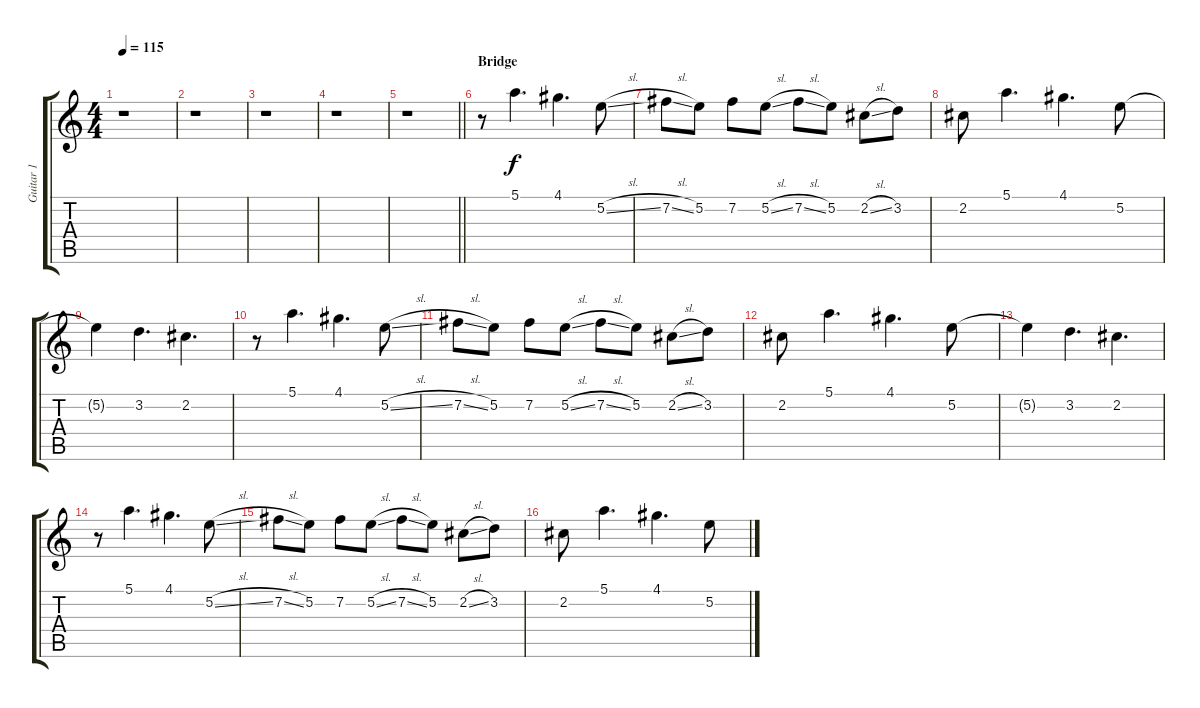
\track ("Guitar 1" "Guitar 1") {instrument acousticguitarnylon}
\staff {score tabs}
\tuning (E4 B3 G3 D3 A2 E2) {hide}
\ts (4 4)
\tempo 115
\clef g2
\ks c
r.1{dy mp} |
r.1 |
r.1 |
r.1 |
\barLineRight lightlight
r.1 |
\section ("" "Bridge")
r.8 5.1.4{d dy f} 4.1.4{d} 5.2{sl}.8 |
7.2{sl}.8 5.2.8 7.2.8 5.2{sl}.8 7.2{sl}.8 5.2.8 2.2{sl}.8 3.2.8 |
2.2.8 5.1.4{d} 4.1.4{d} 5.2.8 |
5.2{t}.4 3.2.4{d} 2.2.4{d} |
r.8 5.1.4{d} 4.1.4{d} 5.2{sl}.8 |
7.2{sl}.8 5.2.8 7.2.8 5.2{sl}.8 7.2{sl}.8 5.2.8 2.2{sl}.8 3.2.8 |
2.2.8 5.1.4{d} 4.1.4{d} 5.2.8 |
5.2{t}.4 3.2.4{d} 2.2.4{d} |
r.8 5.1.4{d} 4.1.4{d} 5.2{sl}.8 |
7.2{sl}.8 5.2.8 7.2.8 5.2{sl}.8 7.2{sl}.8 5.2.8 2.2{sl}.8 3.2.8 |
2.2.8 5.1.4{d} 4.1.4{d} 5.2.8
